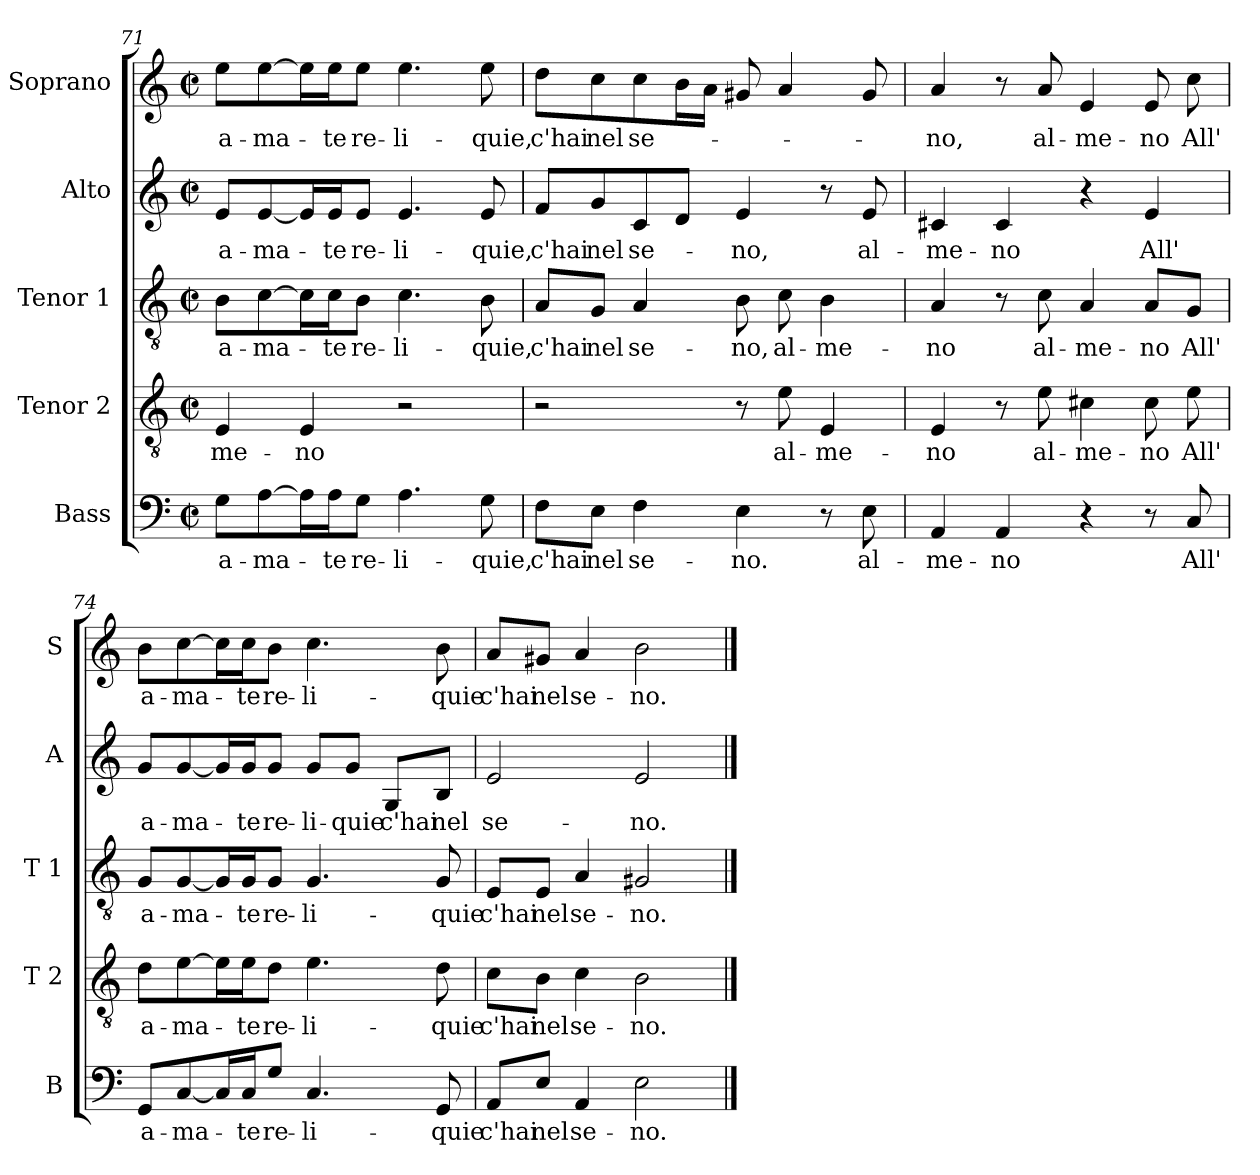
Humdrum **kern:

**kern	**text	**kern	**text	**kern	**text	**kern	**text	**kern	**text
*part5	*part5	*part4	*part4	*part3	*part3	*part2	*part2	*part1	*part1
*staff5	*staff5	*staff4	*staff4	*staff3	*staff3	*staff2	*staff2	*staff1	*staff1
*I"Bass	*	*I"Tenor 2	*	*I"Tenor 1	*	*I"Alto	*	*I"Soprano	*
*I'B	*	*I'T 2	*	*I'T 1	*	*I'A	*	*I'S	*
!!LO:LB:g=z
*clefF4	*	*clefGv2	*	*clefGv2	*	*clefG2	*	*clefG2	*
*k[]	*	*k[]	*	*k[]	*	*k[]	*	*k[]	*
*C:	*	*C:	*	*C:	*	*C:	*	*C:	*
*M2/2	*	*M2/2	*	*M2/2	*	*M2/2	*	*M2/2	*
*met(c|)	*	*met(c|)	*	*met(c|)	*	*met(c|)	*	*met(c|)	*
=71	=71	=71	=71	=71	=71	=71	=71	=71	=71
8G\L	a-	4E/	-me-	8B\L	a-	8e/L	a-	8ee\L	a-
[8A\	-ma-	.	.	[8c\	-ma-	[8e/	-ma-	[8ee\	-ma-
16A\L]	.	4E/	-no	16c\L]	.	16e/L]	.	16ee\L]	.
16A\J	-te	.	.	16c\J	-te	16e/J	-te	16ee\J	-te
8G\J	re-	.	.	8B\J	re-	8e/J	re-	8ee\J	re-
4.A\	-li-	2r	.	4.c\	-li-	4.e/	-li-	4.ee\	-li-
8G\	-quie,	.	.	8B\	-quie,	8e/	-quie,	8ee\	-quie,
=72	=72	=72	=72	=72	=72	=72	=72	=72	=72
8F\L	c'hai	2r	.	8A/L	c'hai	8f/L	c'hai	8dd\L	c'hai
8E\J	nel	.	.	8G/J	nel	8g/	nel	8cc\	nel
4F\	se-	.	.	4A/	se-	8c/	se-	8cc\	se-
.	.	.	.	.	.	8d/J	.	16b\L	.
.	.	.	.	.	.	.	.	16a\JJ	.
4E\	-no.	8r	.	8B\	-no,	4e/	-no,	8g#X/	.
.	.	8e\	al-	8c\	al-	.	.	4a/	.
8r	.	4E/	-me-	4B\	-me-	8r	.	.	.
8E\	al-	.	.	.	.	8e/	al-	8g#/	.
=73	=73	=73	=73	=73	=73	=73	=73	=73	=73
4AA/	-me-	4E/	-no	4A/	-no	4c#X/	-me-	4a/	-no,
4AA/	-no	8r	.	8r	.	4c#/	-no	8r	.
.	.	8e\	al-	8c\	al-	.	.	8a/	al-
4r	.	4c#X\	-me-	4A/	-me-	4r	.	4e/	-me-
8r	.	8c#\	-no	8A/L	-no	4e/	All'	8e/	-no
8C/	All'	8e\	All'	8G/J	All'	.	.	8cc\	All'
!!LO:PB:g=z
=74	=74	=74	=74	=74	=74	=74	=74	=74	=74
8GG/L	a-	8d\L	a-	8G/L	a-	8g/L	a-	8b\L	a-
[8C/	-ma-	[8e\	-ma-	[8G/	-ma-	[8g/	-ma-	[8cc\	-ma-
16C/L]	.	16e\L]	.	16G/L]	.	16g/L]	.	16cc\L]	.
16C/J	-te	16e\J	-te	16G/J	-te	16g/J	-te	16cc\J	-te
8G/J	re-	8d\J	re-	8G/J	re-	8g/J	re-	8b\J	re-
4.C/	-li-	4.e\	-li-	4.G/	-li-	8g/L	-li-	4.cc\	-li-
.	.	.	.	.	.	8g/J	-quie	.	.
.	.	.	.	.	.	8G/L	c'hai	.	.
8GG/	-quie	8d\	-quie	8G/	-quie	8B/J	nel	8b\	-quie
=75	=75	=75	=75	=75	=75	=75	=75	=75	=75
8AA/L	c'hai	8c\L	c'hai	8E/L	c'hai	2e/	se-	8a/L	c'hai
8E/J	nel	8B\J	nel	8E/J	nel	.	.	8g#X/J	nel
4AA/	se-	4c\	se-	4A/	se-	.	.	4a/	se-
2E\	-no.	2B\	-no.	2G#X/	-no.	2e/	-no.	2b\	-no.
==	==	==	==	==	==	==	==	==	==
*-	*-	*-	*-	*-	*-	*-	*-	*-	*-
